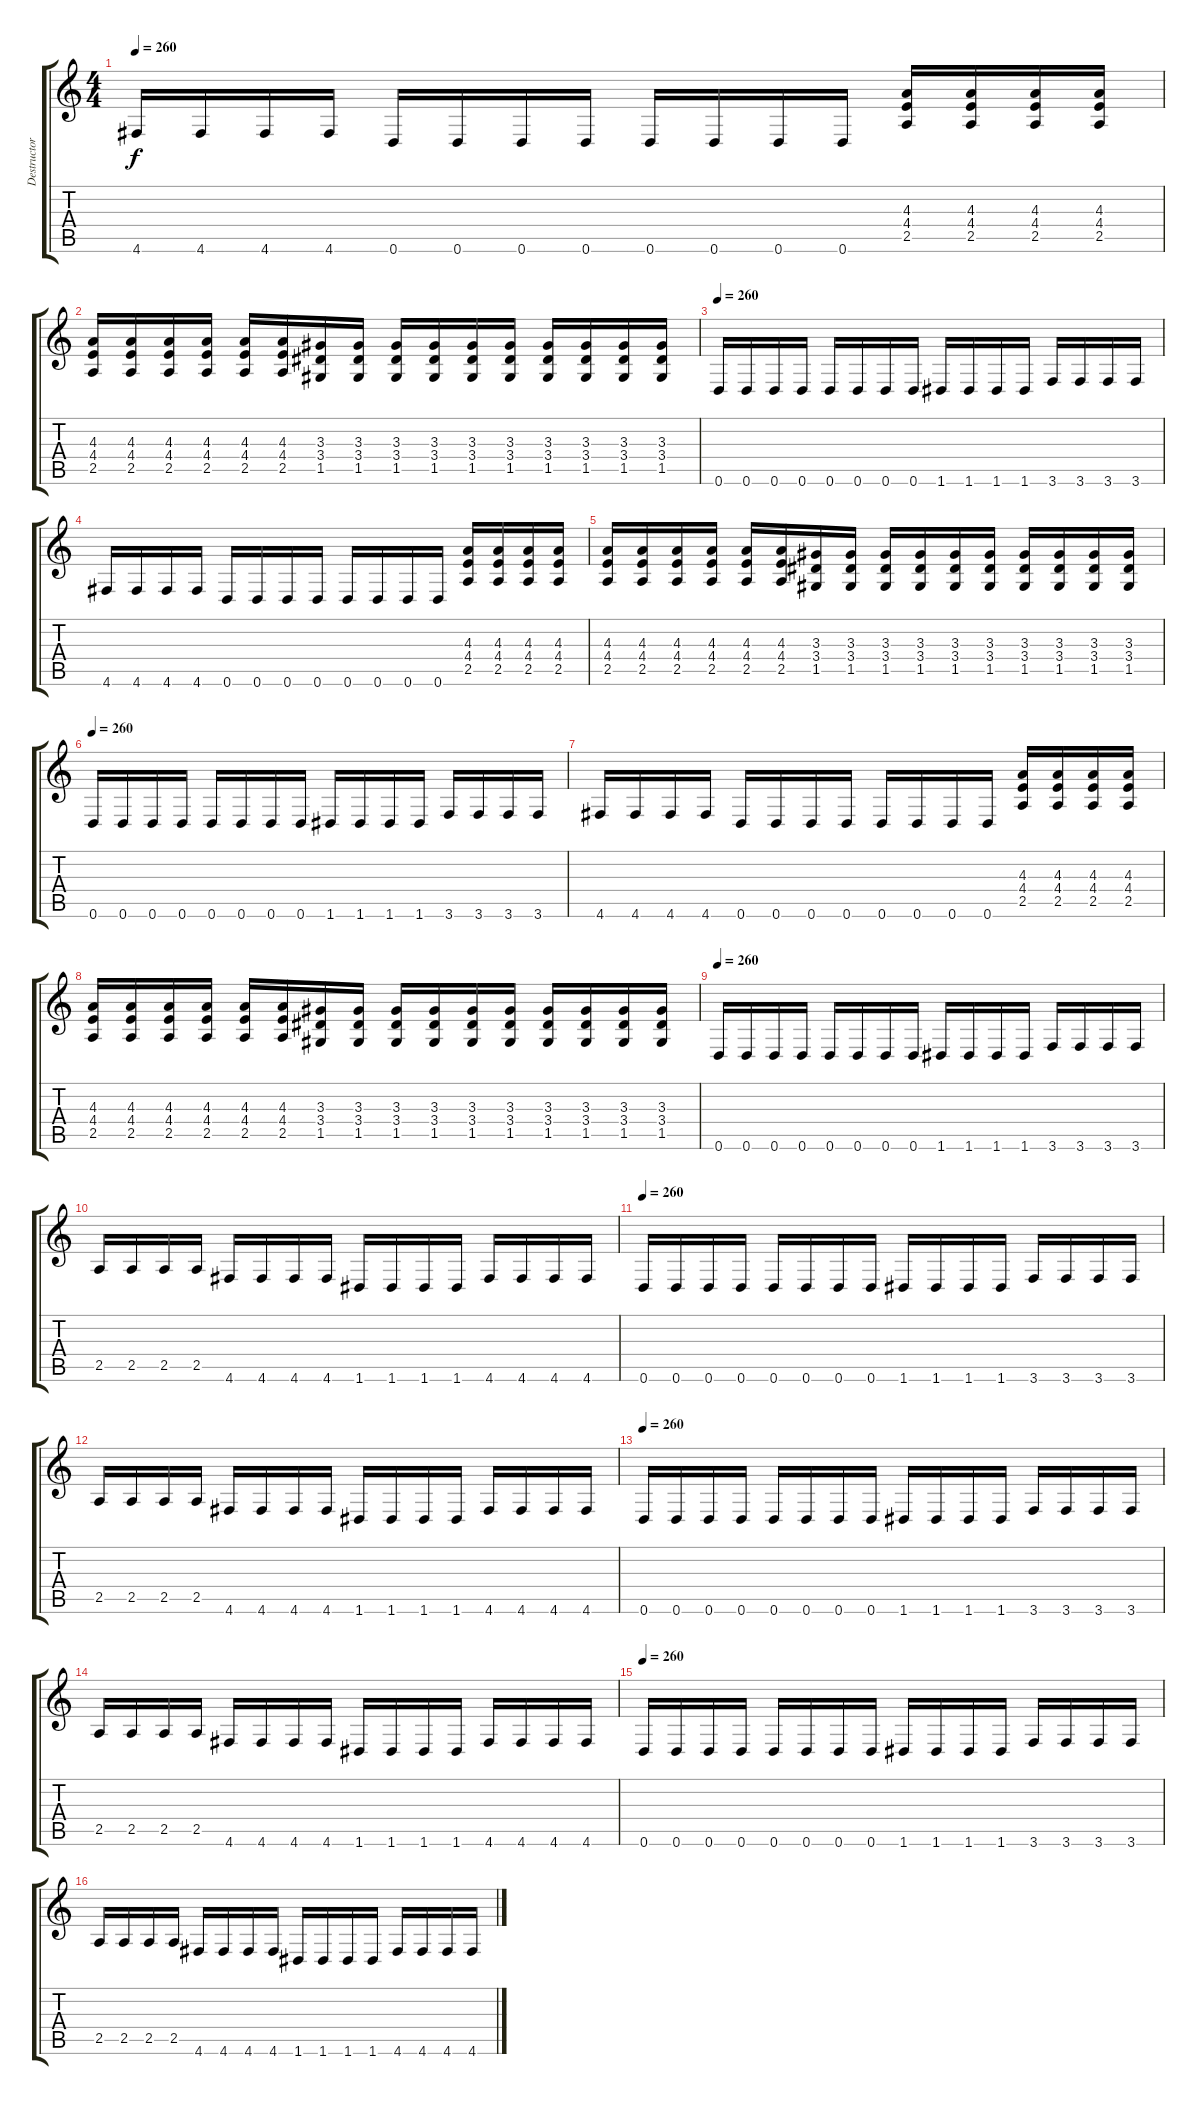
\track ("Destructor" "Destructor") {instrument distortionguitar}
\staff {score tabs}
\tuning (D4 A3 F3 C3 G2 D2) {hide}
\ts (4 4)
\tempo 260
\clef g2
\ks c
4.6.16{dy f} 4.6.16 4.6.16 4.6.16 0.6.16 0.6.16 0.6.16 0.6.16 0.6.16 0.6.16 0.6.16 0.6.16 (4.3 4.4 2.5).16 (4.3 4.4 2.5).16 (4.3 4.4 2.5).16 (4.3 4.4 2.5).16 |
(4.3 4.4 2.5).16 (4.3 4.4 2.5).16 (4.3 4.4 2.5).16 (4.3 4.4 2.5).16 (4.3 4.4 2.5).16 (4.3 4.4 2.5).16 (3.3 3.4 1.5).16 (3.3 3.4 1.5).16 (3.3 3.4 1.5).16 (3.3 3.4 1.5).16 (3.3 3.4 1.5).16 (3.3 3.4 1.5).16 (3.3 3.4 1.5).16 (3.3 3.4 1.5).16 (3.3 3.4 1.5).16 (3.3 3.4 1.5).16 |
\tempo 260
0.6.16 0.6.16 0.6.16 0.6.16 0.6.16 0.6.16 0.6.16 0.6.16 1.6.16 1.6.16 1.6.16 1.6.16 3.6.16 3.6.16 3.6.16 3.6.16 |
4.6.16 4.6.16 4.6.16 4.6.16 0.6.16 0.6.16 0.6.16 0.6.16 0.6.16 0.6.16 0.6.16 0.6.16 (4.3 4.4 2.5).16 (4.3 4.4 2.5).16 (4.3 4.4 2.5).16 (4.3 4.4 2.5).16 |
(4.3 4.4 2.5).16 (4.3 4.4 2.5).16 (4.3 4.4 2.5).16 (4.3 4.4 2.5).16 (4.3 4.4 2.5).16 (4.3 4.4 2.5).16 (3.3 3.4 1.5).16 (3.3 3.4 1.5).16 (3.3 3.4 1.5).16 (3.3 3.4 1.5).16 (3.3 3.4 1.5).16 (3.3 3.4 1.5).16 (3.3 3.4 1.5).16 (3.3 3.4 1.5).16 (3.3 3.4 1.5).16 (3.3 3.4 1.5).16 |
\tempo 260
0.6.16 0.6.16 0.6.16 0.6.16 0.6.16 0.6.16 0.6.16 0.6.16 1.6.16 1.6.16 1.6.16 1.6.16 3.6.16 3.6.16 3.6.16 3.6.16 |
4.6.16 4.6.16 4.6.16 4.6.16 0.6.16 0.6.16 0.6.16 0.6.16 0.6.16 0.6.16 0.6.16 0.6.16 (4.3 4.4 2.5).16 (4.3 4.4 2.5).16 (4.3 4.4 2.5).16 (4.3 4.4 2.5).16 |
(4.3 4.4 2.5).16 (4.3 4.4 2.5).16 (4.3 4.4 2.5).16 (4.3 4.4 2.5).16 (4.3 4.4 2.5).16 (4.3 4.4 2.5).16 (3.3 3.4 1.5).16 (3.3 3.4 1.5).16 (3.3 3.4 1.5).16 (3.3 3.4 1.5).16 (3.3 3.4 1.5).16 (3.3 3.4 1.5).16 (3.3 3.4 1.5).16 (3.3 3.4 1.5).16 (3.3 3.4 1.5).16 (3.3 3.4 1.5).16 |
\tempo 260
0.6.16 0.6.16 0.6.16 0.6.16 0.6.16 0.6.16 0.6.16 0.6.16 1.6.16 1.6.16 1.6.16 1.6.16 3.6.16 3.6.16 3.6.16 3.6.16 |
2.5.16 2.5.16 2.5.16 2.5.16 4.6.16 4.6.16 4.6.16 4.6.16 1.6.16 1.6.16 1.6.16 1.6.16 4.6.16 4.6.16 4.6.16 4.6.16 |
\tempo 260
0.6.16 0.6.16 0.6.16 0.6.16 0.6.16 0.6.16 0.6.16 0.6.16 1.6.16 1.6.16 1.6.16 1.6.16 3.6.16 3.6.16 3.6.16 3.6.16 |
2.5.16 2.5.16 2.5.16 2.5.16 4.6.16 4.6.16 4.6.16 4.6.16 1.6.16 1.6.16 1.6.16 1.6.16 4.6.16 4.6.16 4.6.16 4.6.16 |
\tempo 260
0.6.16 0.6.16 0.6.16 0.6.16 0.6.16 0.6.16 0.6.16 0.6.16 1.6.16 1.6.16 1.6.16 1.6.16 3.6.16 3.6.16 3.6.16 3.6.16 |
2.5.16 2.5.16 2.5.16 2.5.16 4.6.16 4.6.16 4.6.16 4.6.16 1.6.16 1.6.16 1.6.16 1.6.16 4.6.16 4.6.16 4.6.16 4.6.16 |
\tempo 260
0.6.16 0.6.16 0.6.16 0.6.16 0.6.16 0.6.16 0.6.16 0.6.16 1.6.16 1.6.16 1.6.16 1.6.16 3.6.16 3.6.16 3.6.16 3.6.16 |
2.5.16 2.5.16 2.5.16 2.5.16 4.6.16 4.6.16 4.6.16 4.6.16 1.6.16 1.6.16 1.6.16 1.6.16 4.6.16 4.6.16 4.6.16 4.6.16
